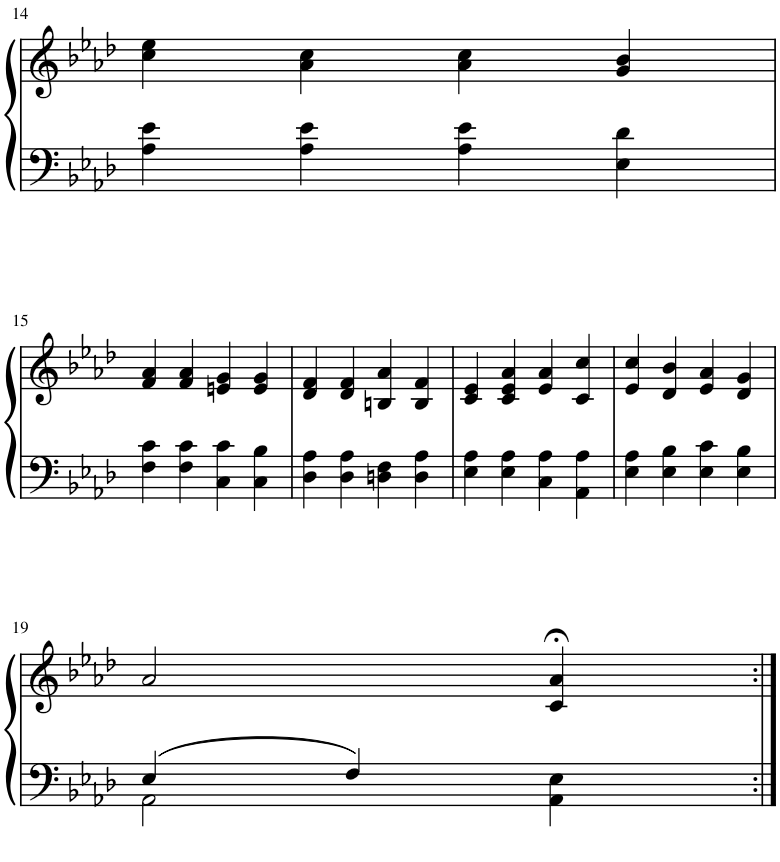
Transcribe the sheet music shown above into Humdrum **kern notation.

**kern	**kern
*part1	*part1
*staff2	*staff1
*I"Piano	*
*I'Pno.	*
!!LO:PB:g=z
*clefF4	*clefG2
*k[b-e-a-d-]	*k[b-e-a-d-]
*M4/4	*M4/4
=14	=14
4A-\ 4e-\	4cc\ 4ee-\
4A-\ 4e-\	4a-\ 4cc\
4A-\ 4e-\	4a-\ 4cc\
4E-\ 4d-\	4g/ 4b-/
!!LO:LB:g=z
=15	=15
4F\ 4c\	4f/ 4a-/
4F\ 4c\	4f/ 4a-/
4C\ 4c\	4en/ 4g/
4C\ 4B-\	4e/ 4g/
=16	=16
4D-\ 4A-\	4d-/ 4f/
4D-\ 4A-\	4d-/ 4f/
4Dn\ 4F\	4Bn/ 4a-/
4D\ 4A-\	4B/ 4f/
=17	=17
4E-\ 4A-\	4c/ 4e-/
4E-\ 4A-\	4c/ 4e-/ 4a-/
4C\ 4A-\	4e-/ 4a-/
4AA-\ 4A-\	4c/ 4cc/
=18	=18
4E-\ 4A-\	4e-/ 4cc/
4E-\ 4B-\	4d-/ 4b-/
4E-\ 4c\	4e-/ 4a-/
4E-\ 4B-\	4d-/ 4g/
!!LO:LB:g=z
=19	=19
*^	*
4E-/	2AA-\	2a-/
4F/	.	.
4ryy	4AA-\ 4E-\	4c/;< 4a-/;<
*v	*v	*
=:|!	=:|!
*-	*-
